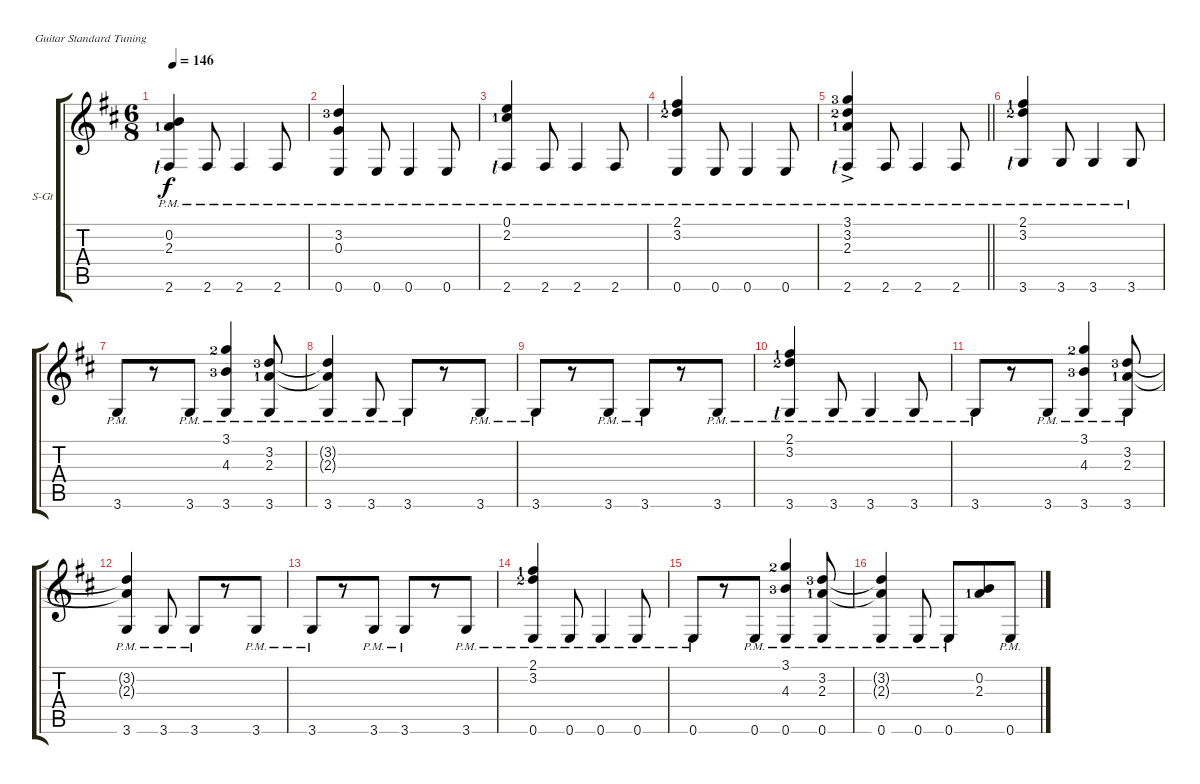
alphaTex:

\defaultSystemsLayout 4
\bracketExtendMode groupsimilarinstruments
\firstSystemTrackNameOrientation horizontal
\otherSystemsTrackNameOrientation horizontal
\track ("Steel Guitar" "S-Gt") {instrument acousticguitarsteel}
\staff {score tabs}
\tuning (E4 B3 G3 D3 A2 E2)
\ts (6 8)
\tempo 146
\clef g2
\scale
0.25
\ks d
(2.6{pm lf 1} 0.2 2.3{lf 2}).4{dy f} 2.6{pm}.8 2.6{pm}.4 2.6{pm}.8 |
\scale
0.25 (0.6{pm} 3.2{lf 4} 0.3).4 0.6{pm}.8 0.6{pm}.4 0.6{pm}.8 |
\scale
0.25 (2.6{pm lf 1} 2.2{lf 2} 0.1).4 2.6{pm}.8 2.6{pm}.4 2.6{pm}.8 |
\scale
0.25 (0.6{pm} 3.2{lf 3} 2.1{lf 2}).4 0.6{pm}.8 0.6{pm}.4 0.6{pm}.8 |
\scale
0.238739
\barLineRight lightlight
(2.6{pm lf 1} 3.2{lf 3} 3.1{lf 4} 2.3{ac lf 2}).4 2.6{pm}.8 2.6{pm}.4 2.6{pm}.8 |
\scale
0.238739 (3.6{pm lf 1} 3.2{lf 3} 2.1{lf 2}).4 3.6{pm}.8 3.6{pm}.4 3.6{pm}.8 |
\scale
0.261261 3.6{pm}.8 r.8 3.6{pm}.8 (3.6{pm} 4.3{lf 4} 3.1{lf 3}).4 (3.6{pm} 2.3{lf 2} 3.2{lf 4}).8 |
\scale
0.261261 (3.6{pm} 3.2{t} 2.3{t}).4 3.6{pm}.8 3.6{pm}.8 r.8 3.6{pm}.8 |
\scale
0.271552 3.6{pm}.8 r.8 3.6{pm}.8 3.6{pm}.8 r.8 3.6{pm}.8 |
\scale
0.228448 (3.6{pm lf 1} 3.2{lf 3} 2.1{lf 2}).4 3.6{pm}.8 3.6{pm}.4 3.6{pm}.8 |
\scale
0.25 3.6{pm}.8 r.8 3.6{pm}.8 (3.6{pm} 4.3{lf 4} 3.1{lf 3}).4 (3.6{pm} 2.3{lf 2} 3.2{lf 4}).8 |
\scale
0.25 (3.6{pm} 3.2{t} 2.3{t}).4 3.6{pm}.8 3.6{pm}.8 r.8 3.6{pm}.8 |
\scale
0.271552 3.6{pm}.8 r.8 3.6{pm}.8 3.6{pm}.8 r.8 3.6{pm}.8 |
\scale
0.228448 (0.6{pm} 3.2{lf 3} 2.1{lf 2}).4 0.6{pm}.8 0.6{pm}.4 0.6{pm}.8 |
\scale
0.25 0.6{pm}.8 r.8 0.6{pm}.8 (0.6{pm} 4.3{lf 4} 3.1{lf 3}).4 (0.6{pm} 2.3{lf 2} 3.2{lf 4}).8 |
\scale
0.25 (0.6{pm} 3.2{t} 2.3{t}).4 0.6{pm}.8 0.6{pm}.8 (2.3{lf 2} 0.2).8 0.6{pm}.8
